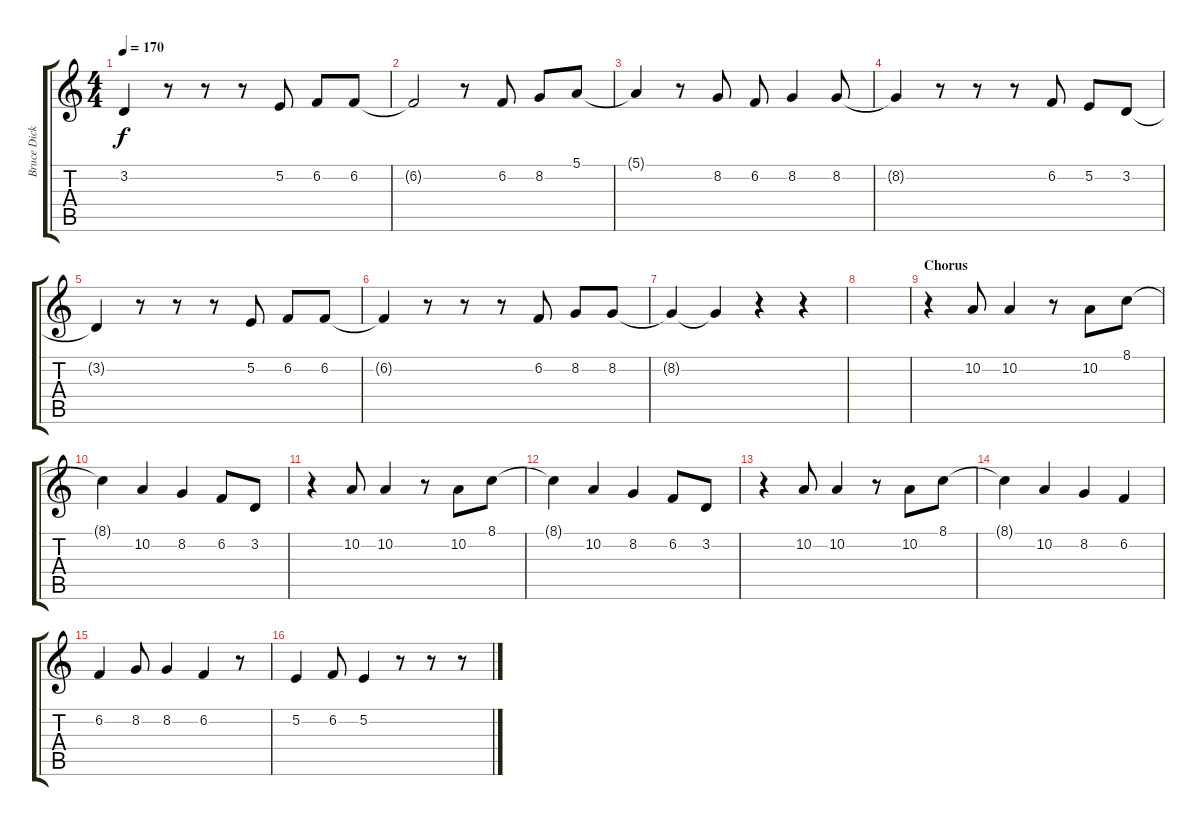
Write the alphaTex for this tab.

\track ("Bruce Dickinson" "Bruce Dick") {instrument choiraahs}
\staff {score tabs}
\tuning (E4 B3 G3 D3 A2 E2) {hide}
\ts (4 4)
\tempo 170
\clef g2
\ks c
3.2{t}.4{dy f} r.8 r.8 r.8 5.2.8 6.2.8 6.2.8 |
6.2{t}.2 r.8 6.2.8 8.2.8 5.1.8 |
5.1{t}.4 r.8 8.2.8 6.2.8 8.2.4 8.2.8 |
8.2{t}.4 r.8 r.8 r.8 6.2.8 5.2.8 3.2.8 |
3.2{t}.4 r.8 r.8 r.8 5.2.8 6.2.8 6.2.8 |
6.2{t}.4 r.8 r.8 r.8 6.2.8 8.2.8 8.2.8 |
8.2{t}.4 8.2{t}.4 r.4 r.4 |
|
\section ("" "Chorus")
r.4 10.2.8 10.2.4 r.8 10.2.8 8.1.8 |
8.1{t}.4 10.2.4 8.2.4 6.2.8 3.2.8 |
r.4 10.2.8 10.2.4 r.8 10.2.8 8.1.8 |
8.1{t}.4 10.2.4 8.2.4 6.2.8 3.2.8 |
r.4 10.2.8 10.2.4 r.8 10.2.8 8.1.8 |
8.1{t}.4 10.2.4 8.2.4 6.2.4 |
6.2.4 8.2.8 8.2.4 6.2.4 r.8 |
5.2.4 6.2.8 5.2.4 r.8 r.8 r.8
